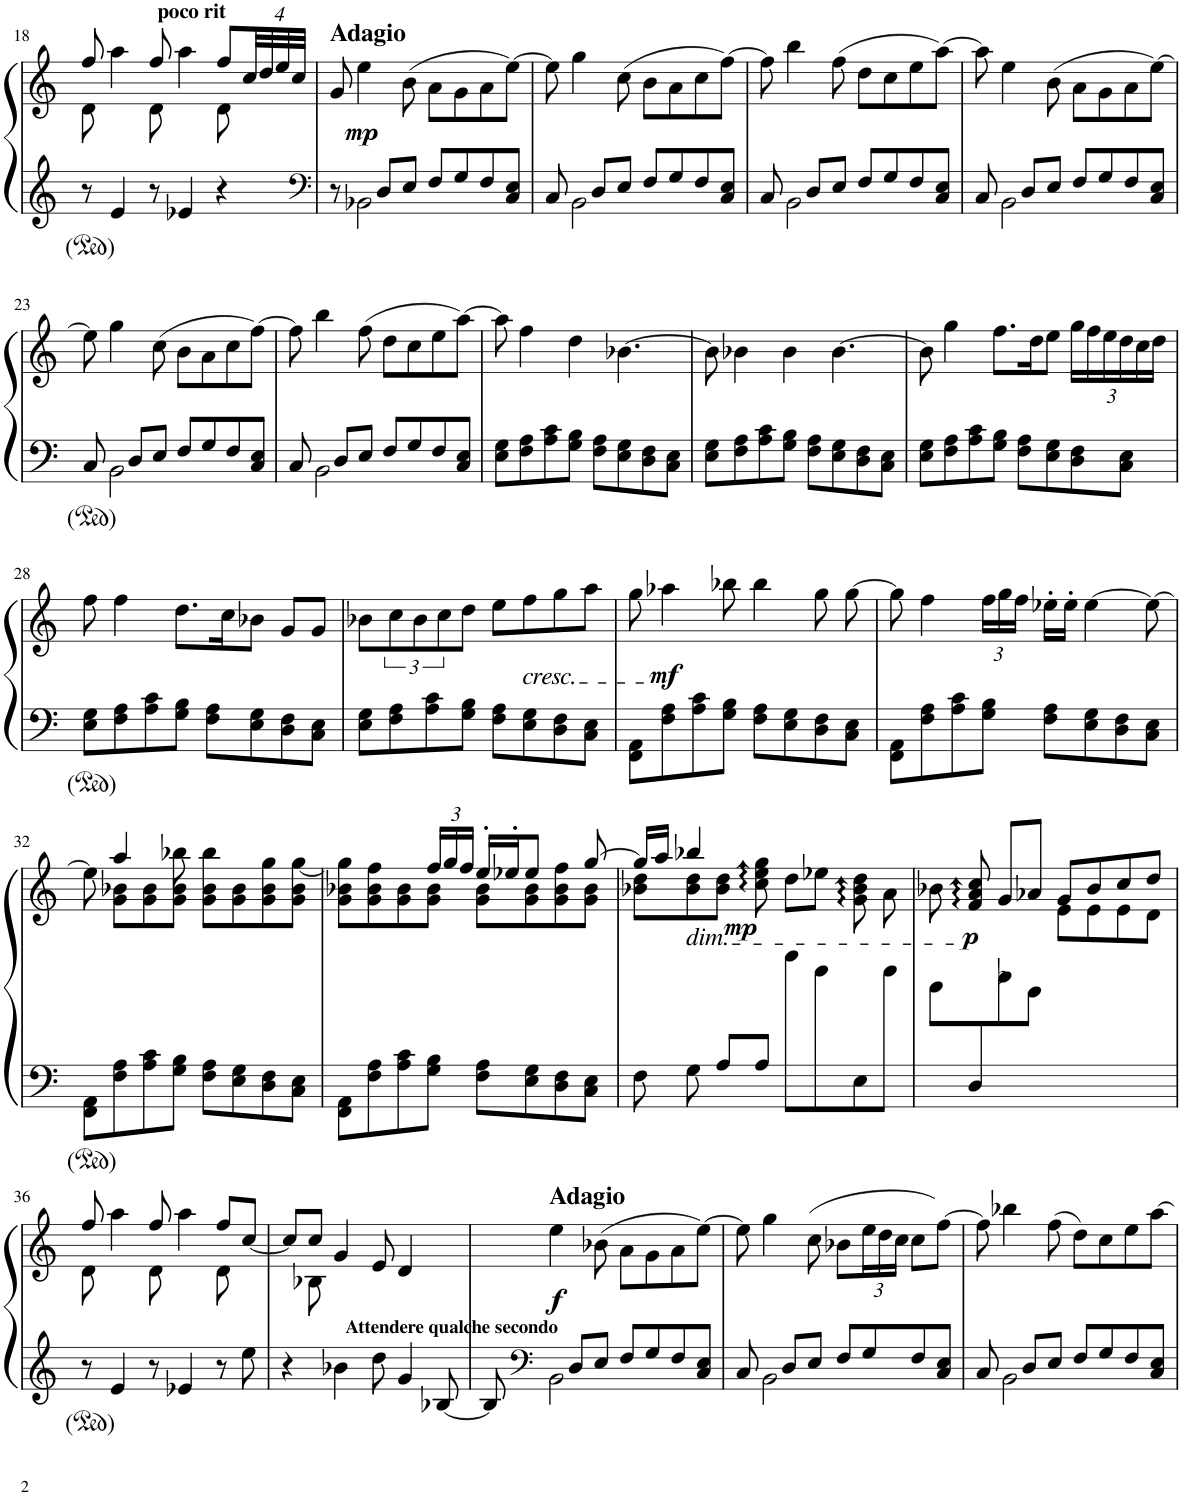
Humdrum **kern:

**kern	**kern	**dynam
*part1	*part1	*part1
*staff2	*staff1	*staff1/2
*I"Piano	*	*
*I'Pno.	*	*
!!LO:PB:g=z
*clefG2	*clefG2	*
*k[]	*k[]	*
*M4/4	*M4/4	*
=18	=18	=18
*	*^	*
8r	8ff/	8d\	.
4e/	4aa\	4ryy	.
8r	8ff/	8d\	.
4e-X/	4aa\	4ryy	.
!	!LO:TX:a:B:t=poco rit	!	!
4r	8ff/L	8d\	.
.	32cc/LL	8ryy	.
.	32dd/	.	.
.	32ee/	.	.
.	32cc/JJJ	.	.
*	*v	*v	*
=19	=19	=19
*clefF4	*	*
*^	*	*
!	!	!LO:TX:a:B:t=Adagio	!
8r	8ryy	8g/	.
!	!	!	!LO:DY:b
8ryy	2BB-X\	4ee\	mp
8D/L	.	.	.
8E/J	.	(8b\	.
8F/L	.	8a\L	.
8G/	4.ryy	8g\	.
8F/	.	8a\	.
8C/ 8E/J	.	[8ee\J)	.
=20	=20	=20	=20
8C/	8ryy	8ee\]	.
8ryy	2BB\	4gg\	.
8D/L	.	.	.
8E/J	.	(8cc\	.
8F/L	.	8b\L	.
8G/	4.ryy	8a\	.
8F/	.	8cc\	.
8C/ 8E/J	.	[8ff\J)	.
=21	=21	=21	=21
8C/	8ryy	8ff\]	.
8ryy	2BB\	4bb\	.
8D/L	.	.	.
8E/J	.	(8ff\	.
8F/L	.	8dd\L	.
8G/	4.ryy	8cc\	.
8F/	.	8ee\	.
8C/ 8E/J	.	[8aa\J)	.
=22	=22	=22	=22
8C/	8ryy	8aa\]	.
8ryy	2BB\	4ee\	.
8D/L	.	.	.
8E/J	.	(8b\	.
8F/L	.	8a\L	.
8G/	4.ryy	8g\	.
8F/	.	8a\	.
8C/ 8E/J	.	[8ee\J)	.
!!LO:LB:g=z
=23	=23	=23	=23
8C/	8ryy	8ee\]	.
8ryy	2BB\	4gg\	.
8D/L	.	.	.
8E/J	.	(8cc\	.
8F/L	.	8b\L	.
8G/	4.ryy	8a\	.
8F/	.	8cc\	.
8C/ 8E/J	.	[8ff\J)	.
=24	=24	=24	=24
8C/	8ryy	8ff\]	.
8ryy	2BB\	4bb\	.
8D/L	.	.	.
8E/J	.	(8ff\	.
8F/L	.	8dd\L	.
8G/	4.ryy	8cc\	.
8F/	.	8ee\	.
8C/ 8E/J	.	[8aa\J)	.
*v	*v	*	*
=25	=25	=25
8E\ 8G\L	8aa\]	.
8F\ 8A\	4ff\	.
8A\ 8c\	.	.
8G\ 8B\J	4dd\	.
8F\ 8A\L	.	.
8E\ 8G\	[4.b-X\	.
8D\ 8F\	.	.
8C\ 8E\J	.	.
=26	=26	=26
8E\ 8G\L	8b-\]	.
8F\ 8A\	4b-X\	.
8A\ 8c\	.	.
8G\ 8B\J	4b-\	.
8F\ 8A\L	.	.
8E\ 8G\	[4.b-\	.
8D\ 8F\	.	.
8C\ 8E\J	.	.
=27	=27	=27
8E\ 8G\L	8b-\]	.
8F\ 8A\	4gg\	.
8A\ 8c\	.	.
8G\ 8B\J	8.ff\L	.
8F\ 8A\L	.	.
.	16dd\K	.
8E\ 8G\	8ee\J	.
*	*Xbrackettup	*
8D\ 8F\	24gg\LL	.
.	24ff\	.
.	24ee\	.
8C\ 8E\J	24dd\	.
.	24cc\	.
.	24dd\JJ	.
!!LO:LB:g=z
=28	=28	=28
8E\ 8G\L	8ff\	.
8F\ 8A\	4ff\	.
8A\ 8c\	.	.
8G\ 8B\J	8.dd\L	.
8F\ 8A\L	.	.
.	16cc\K	.
8E\ 8G\	8b-X\J	.
8D\ 8F\	8g/L	.
8C\ 8E\J	8g/J	.
=29	=29	=29
8E\ 8G\L	8b-X\L	.
*	*brackettup	*
8F\ 8A\	12cc\	.
.	12b-\	.
8A\ 8c\	.	.
.	12cc\	.
8G\ 8B\J	8dd\J	.
8F\ 8A\L	8ee\L	.
!	!LO:TX:b:i:t=cresc.	!
8E\ 8G\	8ff\	.
8D\ 8F\	8gg\	.
8C\ 8E\J	8aa\J	.
=30	=30	=30
8FF\ 8AA\L	8gg\	.
!	!	!LO:DY:b
8F\ 8A\	4aa-X\	mf
8A\ 8c\	.	.
8G\ 8B\J	8bb-X\	.
8F\ 8A\L	4bb-\	.
8E\ 8G\	.	.
8D\ 8F\	8gg\	.
8C\ 8E\J	[8gg\	.
=31	=31	=31
8FF\ 8AA\L	8gg\]	.
8F\ 8A\	4ff\	.
8A\ 8c\	.	.
*	*Xbrackettup	*
8G\ 8B\J	24ff\LL	.
.	24gg\	.
.	24ff\JJ	.
8F\ 8A\L	16ee-X'\LL	.
.	16ee-'\JJ	.
8E\ 8G\	[4ee-\	.
8D\ 8F\	.	.
8C\ 8E\J	8ee-\_	.
!!LO:LB:g=z
=32	=32	=32
*	*^	*
8FF\ 8AA\L	8ee-\]	8ryy	.
8F\ 8A\	4aa/	8g\ 8b-X\L	.
8A\ 8c\	.	8g\ 8b-\	.
8G\ 8B\J	8bb-X\	8g\ 8b-\J	.
8F\ 8A\L	4bb-\	8g\ 8b-\L	.
8E\ 8G\	.	8g\ 8b-\	.
8D\ 8F\	8gg\	8g\ 8b-\	.
8C\ 8E\J	[8gg\	8g\ 8b-\J	.
=33	=33	=33	=33
8FF\ 8AA\L	8gg\]	8g\ 8b-X\L	.
8F\ 8A\	4ff\	8g\ 8b-\	.
8A\ 8c\	.	8g\ 8b-\	.
8G\ 8B\J	24ff/LL	8g\ 8b-\J	.
.	24gg/	.	.
.	24ff/JJ	.	.
8F\ 8A\L	16ee'/LL	8g\ 8b-\L	.
.	16ee-X'/J	.	.
8E\ 8G\	8ee-/J	8g\ 8b-\	.
8D\ 8F\	8ff\	8g\ 8b-\	.
8C\ 8E\J	[8gg/	8g\ 8b-\J	.
=34	=34	=34	=34
*^	*	*	*
8F\	8ryy	16gg/LL]	8b-X\ 8dd\L	.
.	.	16aa/JJ	.	.
!	!	!LO:TX:b:i:t=dim.	!	!
8ryy	8G\	4bb-X/	8b-\ 8dd\	.
!	!	!	!	!LO:DY:b
8A/L	4ryy	.	8b-\ 8dd\J	mp
8A/J	.	8cc\ 8ee\ 8gg\	8ryy	.
*clefG2	*	*	*	*
8ff\L	8ryy	8ryy	8dd\L	.
8cc\	4.ryy	8ryy	8ee-X\J	.
*clefF4	*	*	*	*
8E\	.	8g\ 8b-\ 8dd\	8ryy	.
*clefG2	*	*	*	*
8cc\J	.	8ryy	8a\	.
*v	*v	*	*	*
=35	=35	=35	=35
8g\L	8ryy	8b-X\	.
*clefF4	*	*	*
!	!	!	!LO:DY:b
8D/	8f/ 8a/ 8cc/	8ryy	p
*clefG2	*	*	*
8b-X\	8ryy	8g/L	.
8f\J	8ryy	8a-X/J	.
8ryy	8g/L	8e\L	.
4ryy	8b-/	8e\	.
.	8cc/	8e\	.
8ryy	8dd/J	8d\J	.
!!LO:LB:g=z	!!
=36	=36	=36	=36
8r	8ff/	8d\	.
4e/	4aa\	4ryy	.
8r	8ff/	8d\	.
4e-X/	4aa\	4ryy	.
8r	8ff/L	8d\	.
8ee\	[8cc/J	8ryy	.
=37	=37	=37	=37
4r	8cc/L]	8ryy	.
.	8cc/J	8B-X\	.
4b-X\	4g/	2.ryy	.
8dd\	8e/	.	.
4g/	4d/	.	.
!	!LO:TX:b:B:t=Attendere qualche secondo	!	!
[8B-X/	8ryy	.	.
*	*v	*v	*
=38	=38	=38
*^	*	*
8B-/]	8ryy	8ryy	.
*clefF4	*	*	*
!	!	!LO:TX:a:B:t=Adagio	!
!	!	!	!LO:DY:b
8ryy	2BB\	4ee\	f
8D/L	.	.	.
8E/J	.	(8b-X\	.
8F/L	.	8a\L	.
8G/	4.ryy	8g\	.
8F/	.	8a\	.
8C/ 8E/J	.	[8ee\J)	.
=39	=39	=39	=39
8C/	8ryy	8ee\]	.
8ryy	2BB\	4gg\	.
8D/L	.	.	.
8E/J	.	(8cc\	.
8F/L	.	8b-X\L	.
8G/	4.ryy	24ee\L	.
.	.	24dd\	.
.	.	24cc\JJ	.
8F/	.	8cc\L	.
8C/ 8E/J	.	[8ff\J)	.
=40	=40	=40	=40
8C/	8ryy	8ff\]	.
8ryy	2BB\	4bb-X\	.
8D/L	.	.	.
8E/J	.	(8ff\	.
8F/L	.	8dd\L)	.
8G/	4.ryy	8cc\	.
8F/	.	8ee\	.
8C/ 8E/J	.	[8aa\J	.
*v	*v	*	*
=	=	=
*-	*-	*-
